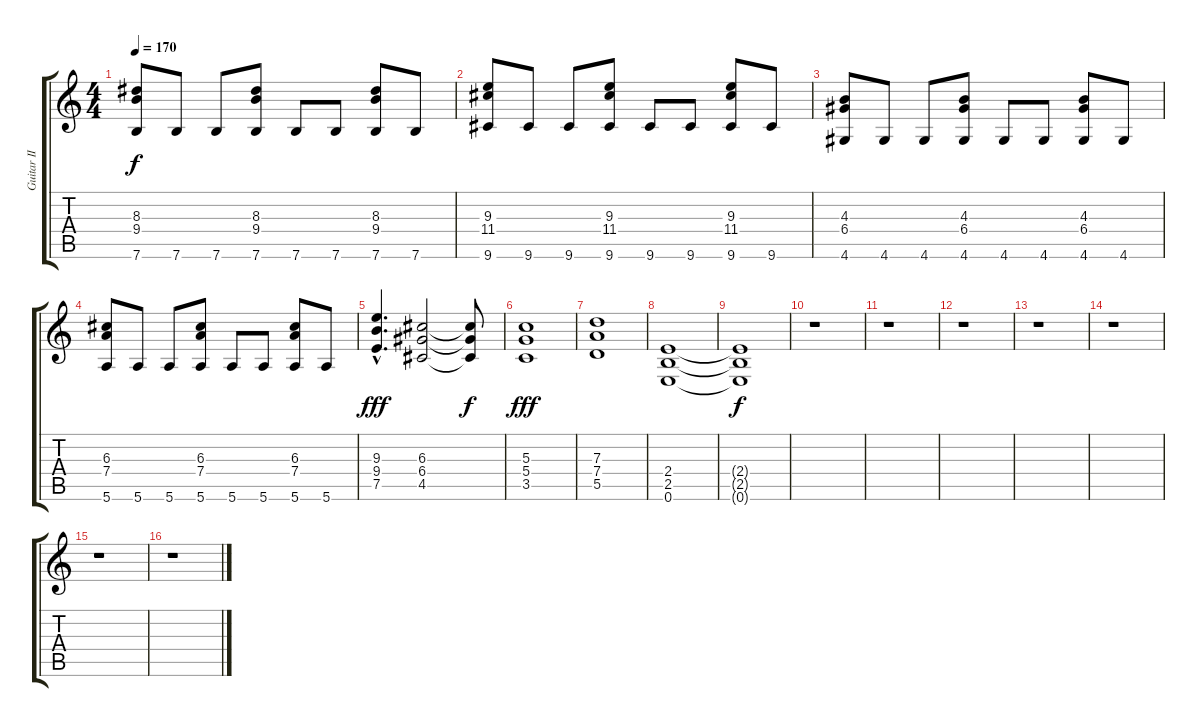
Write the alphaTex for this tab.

\track ("Guitar II" "Guitar II") {instrument distortionguitar}
\staff {score tabs}
\tuning (E4 B3 G3 D3 A2 E2) {hide}
\ts (4 4)
\tempo 170
\clef g2
\ks c
(8.3 9.4 7.6).8{dy f} 7.6.8 7.6.8 (8.3 9.4 7.6).8 7.6.8 7.6.8 (8.3 9.4 7.6).8 7.6.8 |
(9.3 11.4 9.6).8 9.6.8 9.6.8 (9.3 11.4 9.6).8 9.6.8 9.6.8 (9.3 11.4 9.6).8 9.6.8 |
(4.3 6.4 4.6).8 4.6.8 4.6.8 (4.3 6.4 4.6).8 4.6.8 4.6.8 (4.3 6.4 4.6).8 4.6.8 |
(6.3 7.4 5.6).8 5.6.8 5.6.8 (6.3 7.4 5.6).8 5.6.8 5.6.8 (6.3 7.4 5.6).8 5.6.8 |
(9.3{hac} 9.4{hac} 7.5{hac}).4{d dy fff} (6.3 6.4 4.5).2 (6.3{t} 6.4{t} 4.5{t}).8{dy f} |
(5.3 5.4 3.5).1{dy fff} |
(7.3 7.4 5.5).1 |
(2.4 2.5 0.6).1 |
(2.4{t} 2.5{t} 0.6{t}).1{dy f} |
r.1 |
r.1 |
r.1 |
r.1 |
r.1 |
r.1 |
r.1
